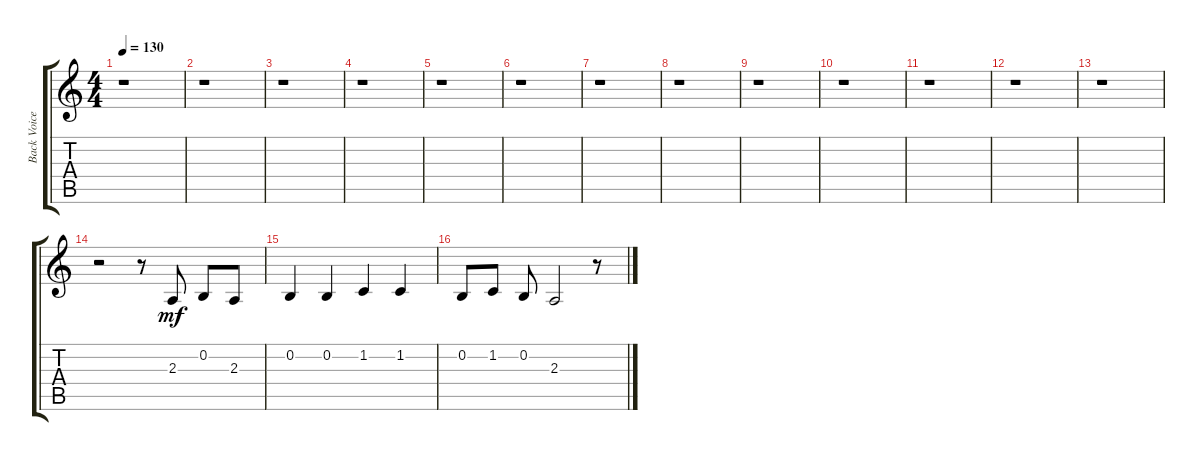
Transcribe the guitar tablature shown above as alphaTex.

\track ("Back Voice1" "Back Voice") {instrument flute}
\staff {score tabs}
\tuning (E4 B3 G3 D3 A2 E2) {hide}
\ts (4 4)
\tempo 130
\clef g2
\ks c
r.1{dy mf} |
r.1 |
r.1 |
r.1 |
r.1 |
r.1 |
r.1 |
r.1 |
r.1 |
r.1 |
r.1 |
r.1 |
r.1 |
r.2 r.8 2.3.8 0.2.8 2.3.8 |
0.2.4 0.2.4 1.2.4 1.2.4 |
0.2.8 1.2.8 0.2.8 2.3.2 r.8
